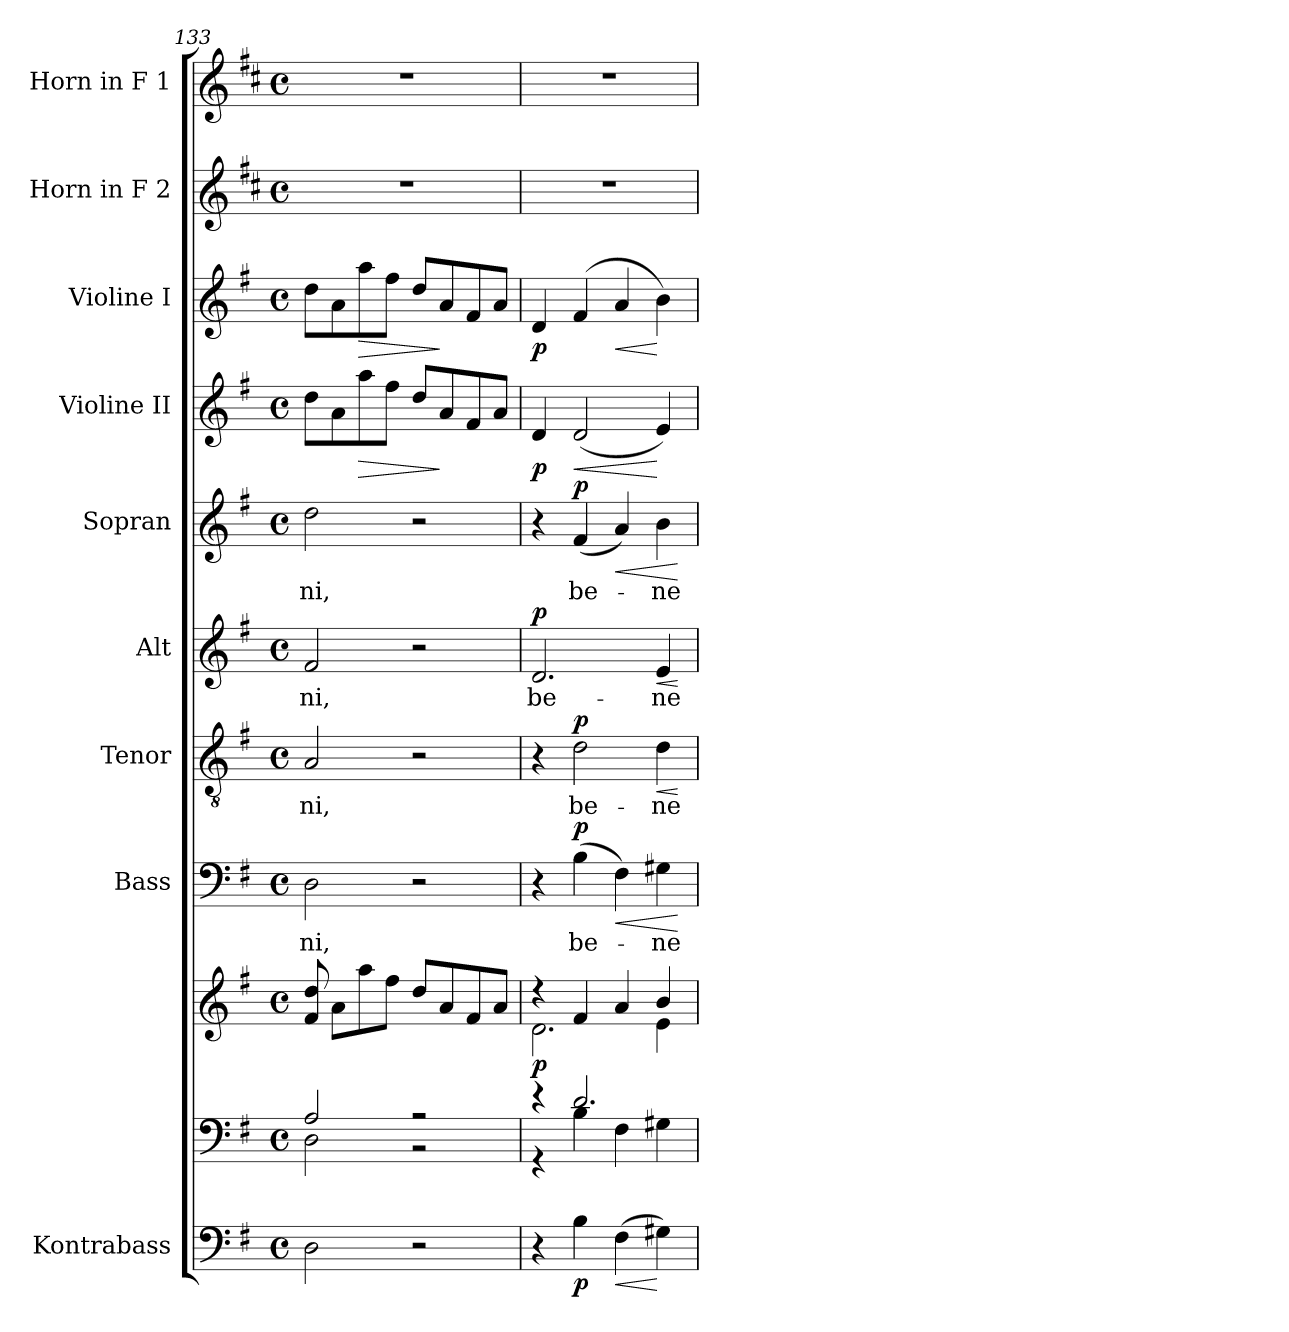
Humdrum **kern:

**kern	**dynam	**kern	**kern	**dynam	**kern	**text	**dynam	**kern	**text	**dynam	**kern	**text	**dynam	**kern	**text	**dynam	**kern	**dynam	**kern	**dynam	**kern	**kern
*part10	*part10	*part9	*part9	*part9	*part8	*part8	*part8	*part7	*part7	*part7	*part6	*part6	*part6	*part5	*part5	*part5	*part4	*part4	*part3	*part3	*part2	*part1
*staff11	*staff11	*staff10	*staff9	*staff9/10	*staff8	*staff8	*staff8	*staff7	*staff7	*staff7	*staff6	*staff6	*staff6	*staff5	*staff5	*staff5	*staff4	*staff4	*staff3	*staff3	*staff2	*staff1
*I"Kontrabass	*	*	*	*	*I"Bass	*	*	*I"Tenor	*	*	*I"Alt	*	*	*I"Sopran	*	*	*I"Violine II	*	*I"Violine I	*	*I"Horn in F 2	*I"Horn in F 1
*I'Kb.	*	*	*	*	*I'B.	*	*	*I'T.	*	*	*I'A.	*	*	*I'S.	*	*	*I'Vl. II	*	*I'Vl. I	*	*I'Hrn. 2	*I'Hrn. 1
*clefF4	*	*clefF4	*clefG2	*	*clefF4	*	*	*clefGv2	*	*	*clefG2	*	*	*clefG2	*	*	*clefG2	*	*clefG2	*	*clefG2	*clefG2
*ITrd7c12	*	*	*	*	*	*	*	*	*	*	*	*	*	*	*	*	*	*	*	*	*ITrd4c7	*ITrd4c7
*k[f#]	*	*k[f#]	*k[f#]	*	*k[f#]	*	*	*k[f#]	*	*	*k[f#]	*	*	*k[f#]	*	*	*k[f#]	*	*k[f#]	*	*k[f#]	*k[f#]
*G:	*	*G:	*G:	*	*G:	*	*	*G:	*	*	*G:	*	*	*G:	*	*	*G:	*	*G:	*	*G:	*G:
*M4/4	*	*M4/4	*M4/4	*	*M4/4	*	*	*M4/4	*	*	*M4/4	*	*	*M4/4	*	*	*M4/4	*	*M4/4	*	*M4/4	*M4/4
*met(c)	*	*met(c)	*met(c)	*	*met(c)	*	*	*met(c)	*	*	*met(c)	*	*	*met(c)	*	*	*met(c)	*	*met(c)	*	*met(c)	*met(c)
=133	=133	=133	=133	=133	=133	=133	=133	=133	=133	=133	=133	=133	=133	=133	=133	=133	=133	=133	=133	=133	=133	=133
*	*	*^	*	*	*	*	*	*	*	*	*	*	*	*	*	*	*	*	*	*	*	*
!	!	!	!	!	!	!	!LO:LY:b	!	!	!LO:LY:b	!	!	!LO:LY:b	!	!	!LO:LY:b	!	!	!	!	!	!	!
2DD\	.	2A/	2D\	8f#/ 8dd/	.	2D\	-ni,	.	2A/	-ni,	.	2f#/	-ni,	.	2dd\	-ni,	.	8dd\L	.	8dd\L	.	1r	1r
.	.	.	.	8a\L	.	.	.	.	.	.	.	.	.	.	.	.	.	8a\	.	8a\	.	.	.
!	!	!	!	!	!	!	!	!	!	!	!	!	!	!	!	!	!	!	!LO:HP:b	!	!LO:HP:b	!	!
.	.	.	.	8aa\	.	.	.	.	.	.	.	.	.	.	.	.	.	8aa\	>	8aa\	>	.	.
.	.	.	.	8ff#\J	.	.	.	.	.	.	.	.	.	.	.	.	.	8ff#\J	.	8ff#\J	.	.	.
2r	.	2r	2r	8dd/L	.	2r	.	.	2r	.	.	2r	.	.	2r	.	.	8dd/L	.	8dd/L	.	.	.
.	.	.	.	8a/	.	.	.	.	.	.	.	.	.	.	.	.	.	8a/	]	8a/	]	.	.
.	.	.	.	8f#/	.	.	.	.	.	.	.	.	.	.	.	.	.	8f#/	.	8f#/	.	.	.
.	.	.	.	8a/J	.	.	.	.	.	.	.	.	.	.	.	.	.	8a/J	.	8a/J	.	.	.
=134	=134	=134	=134	=134	=134	=134	=134	=134	=134	=134	=134	=134	=134	=134	=134	=134	=134	=134	=134	=134	=134	=134	=134
*	*	*	*	*^	*	*	*	*	*	*	*	*	*	*	*	*	*	*	*	*	*	*	*
!	!	!	!	!	!	!LO:DY:b	!	!	!	!	!	!	!	!LO:LY:b	!LO:DY:a	!	!	!	!	!LO:DY:b	!	!LO:DY:b	!	!
4r	.	4r	4r	4r	2.d\	p	4r	.	.	4r	.	.	2.d/	be-	p	4r	.	.	4d/	p	4d/	p	1r	1r
!	!LO:DY:b	!	!	!	!	!	!	!LO:LY:b	!LO:DY:a	!	!LO:LY:b	!LO:DY:a	!	!	!	!	!LO:LY:b	!LO:DY:a	!	!LO:HP:b	!	!	!	!
4BB\	p	2.d/	4B\	4f#/	.	.	(>4B\	be-	p	2d\	be-	p	.	.	.	(<4f#/	be-	p	(<2d/	<	(4f#/	.	.	.
!	!LO:HP:b	!	!	!	!	!	!	!	!LO:HP:b	!	!	!	!	!	!	!	!	!LO:HP:b	!	!	!	!LO:HP:b	!	!
(>4FF#\	<	.	4F#\	4a/	.	.	4F#\)	.	<	.	.	.	.	.	.	4a/)	.	<	.	.	4a/	<	.	.
!	!	!	!	!	!	!	!	!LO:LY:b	!	!	!LO:LY:b	!LO:HP:b	!	!LO:LY:b	!LO:HP:b	!	!LO:LY:b	!	!	!	!	!	!	!
4GG#X\)	[	.	4G#X\	4b/	4e\	.	4G#X\	-ne-	.	4d\	-ne-	<	4e/	-ne-	<	4b\	-ne-	.	4e/)	[	4b\)	[	.	.
*	*	*v	*v	*	*	*	*	*	*	*	*	*	*	*	*	*	*	*	*	*	*	*	*	*
*	*	*	*v	*v	*	*	*	*	*	*	*	*	*	*	*	*	*	*	*	*	*	*	*
.	.	.	.	.	.	.	[	.	.	[	.	.	[	.	.	[	.	.	.	.	.	.
=	=	=	=	=	=	=	=	=	=	=	=	=	=	=	=	=	=	=	=	=	=	=
*-	*-	*-	*-	*-	*-	*-	*-	*-	*-	*-	*-	*-	*-	*-	*-	*-	*-	*-	*-	*-	*-	*-
